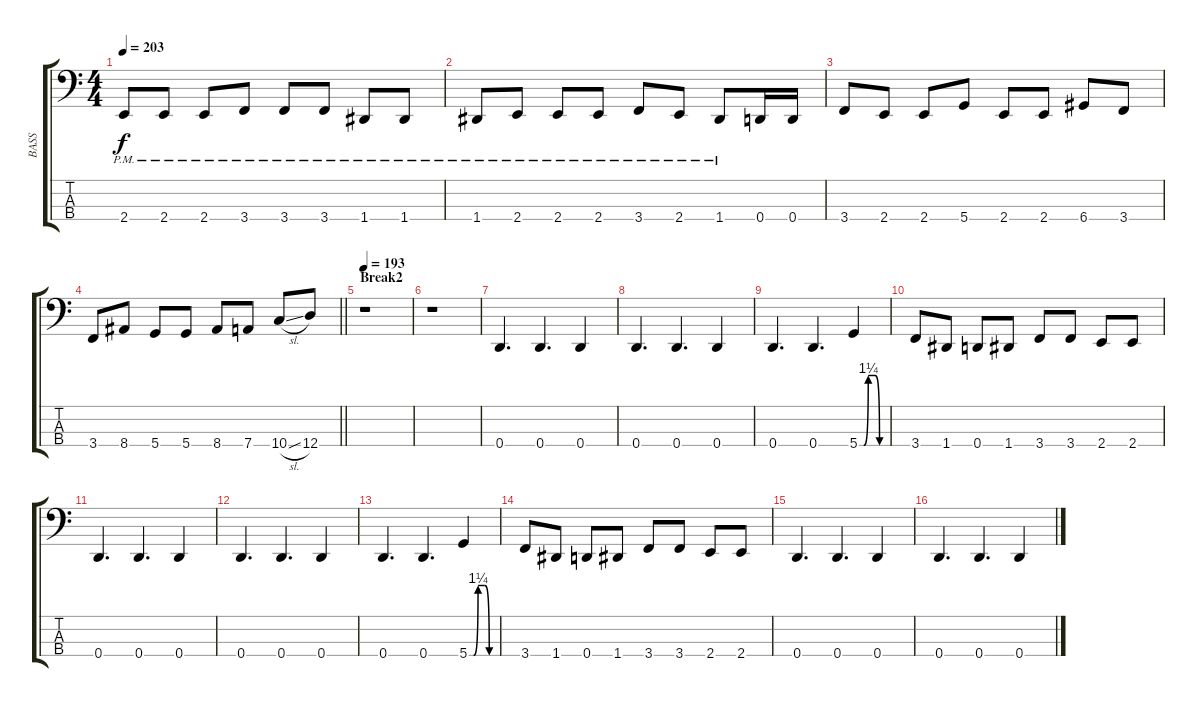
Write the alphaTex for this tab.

\track ("BASS" "BASS") {instrument electricbasspick}
\staff {score tabs}
\tuning (G2 D2 A1 D1) {hide}
\ts (4 4)
\tempo 203
\clef f4
\ks c
2.4{pm}.8{dy f} 2.4{pm}.8 2.4{pm}.8 3.4{pm}.8 3.4{pm}.8 3.4{pm}.8 1.4{pm}.8 1.4{pm}.8 |
1.4{pm}.8 2.4{pm}.8 2.4{pm}.8 2.4{pm}.8 3.4{pm}.8 2.4{pm}.8 1.4{pm}.8 0.4.16 0.4.16 |
3.4.8 2.4.8 2.4.8 5.4.8 2.4.8 2.4.8 6.4.8 3.4.8 |
\barLineRight lightlight
3.4.8 8.4.8 5.4.8 5.4.8 8.4.8 7.4.8 10.4{sl}.8 12.4.8 |
\section ("" "Break2")
\tempo 193
r.1 |
r.1 |
0.4.4{d} 0.4.4{d} 0.4.4 |
0.4.4{d} 0.4.4{d} 0.4.4 |
0.4.4{d} 0.4.4{d} 5.4{be (custom 0 0 10 0 20 5 35 5 45 0 60 0)}.4 |
3.4.8 1.4.8 0.4.8 1.4.8 3.4.8 3.4.8 2.4.8 2.4.8 |
0.4.4{d} 0.4.4{d} 0.4.4 |
0.4.4{d} 0.4.4{d} 0.4.4 |
0.4.4{d} 0.4.4{d} 5.4{be (custom 0 0 10 0 20 5 35 5 45 0 60 0)}.4 |
3.4.8 1.4.8 0.4.8 1.4.8 3.4.8 3.4.8 2.4.8 2.4.8 |
0.4.4{d} 0.4.4{d} 0.4.4 |
0.4.4{d} 0.4.4{d} 0.4.4
